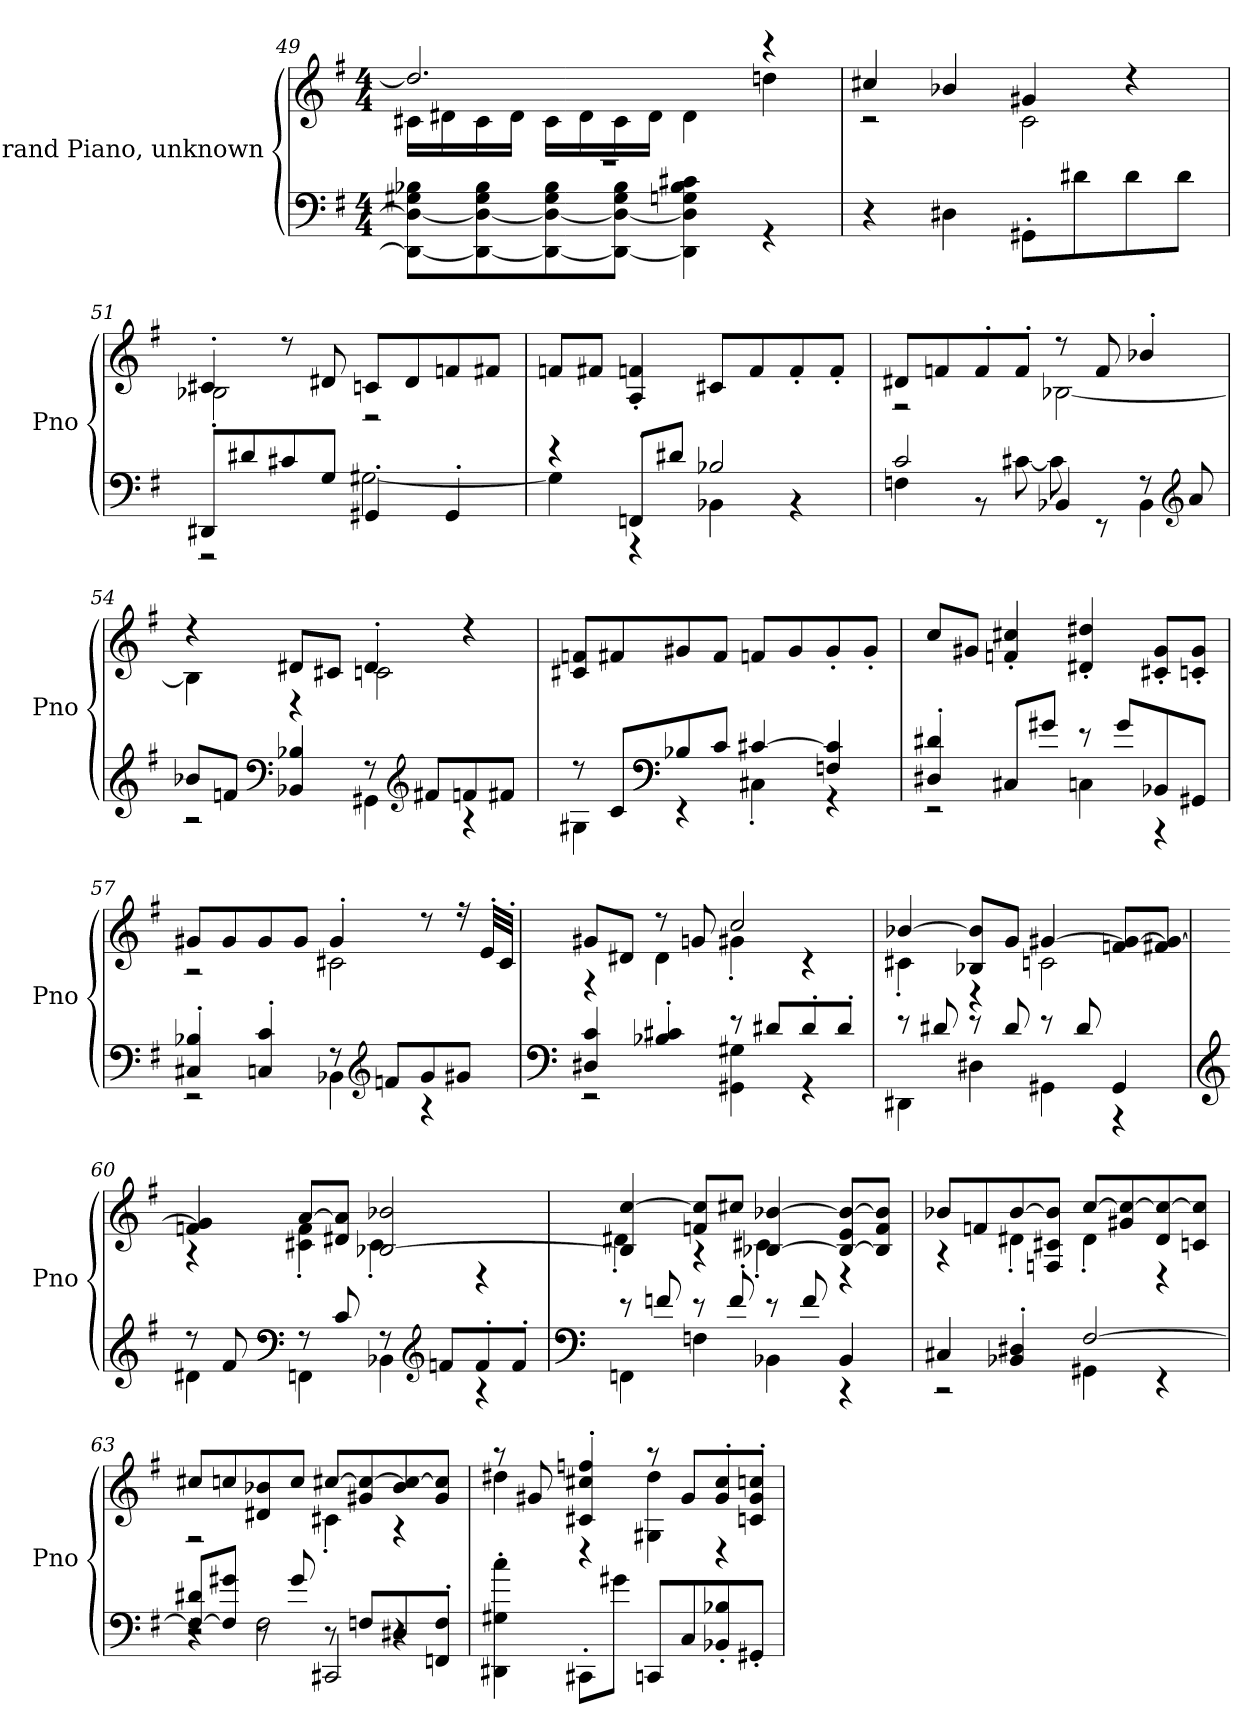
**kern	**kern
*part1	*part1
*staff2	*staff1
*I"Grand Piano, unknown	*
*I'Pno	*
*clefF4	*clefG2
*k[f#]	*k[f#]
*M4/4	*M4/4
=49	=49
*^	*^
1r	8DD#\_ 8D#\_ 8G#X\ 8B-X\L	2.dd#/]	16c#X\LL
.	.	.	16d#X\
.	8DD#\_ 8D#\_ 8G#\ 8B-\	.	16c#\
.	.	.	16d#\JJ
.	8DD#\_ 8D#\_ 8G#\ 8B-\	.	16c#\LL
.	.	.	16d#\
.	8DD#\_ 8D#\_ 8G#\ 8B-\J	.	16c#\
.	.	.	16d#\JJ
.	4DD#\] 4D#\] 4Gn\ 4B-\ 4c#X\	.	4d#\
.	4r	4r	4ddn\
*v	*v	*	*
=50	=50	=50
4r	4cc#X/	2r
4D#X\	4b-X/	.
8GG#X'\L	4g#X/	2c\
8d#X\	.	.
8d#\	4r	.
8d#\J	.	.
!!LO:LB:g=z	!!
=51	=51	=51
*^	*	*
8DD#X'/L	2r	4c#X'/	2B-X\
8d#X/	.	.	.
8c#X/	.	8r	.
8G/J	.	8d#X/	.
4GG#X'/	[2G#X\	8cn/L	2r
.	.	8d#/	.
4GG#'/	.	8fn/	.
.	.	8f#X/J	.
*	*	*v	*v
=52	=52	=52
4r	4G#\]	8fn/L
.	.	8f#X/J
8FFn'/L	4r	4A/' 4fn/'
8d#X/J	.	.
2B-X/	4BB-X\	8c#X/L
.	.	8f/
.	4r	8f'/
.	.	8f'/J
=53	=53	=53
*	*	*^
2c/	4Fn\	8d#X/L	2r
.	.	8fn/	.
.	8r	8f'/	.
.	[8c#X\	8f'/J	.
4BB-X/	8c#\]	8r	[2B-X\
.	8r	8f/	.
8r	4BB-\	4b-X'/	.
*clefG2	*	*	*
8a/	.	.	.
!!LO:PB:g=z	!!
=54	=54	=54	=54
8b-X/L	2r	4r	4B-\]
8fn/J	.	.	.
*clefF4	*	*	*
4BB-X/ 4B-X/	.	8d#X/L	4r
.	.	8c#X/J	.
8r	4GG#X\	4d#'/	2cn\
*clefG2	*	*	*
8f#X/L	.	.	.
8fn/	4r	4r	.
8f#X/J	.	.	.
*	*	*v	*v
=55	=55	=55
8r	4G#X\	8c#X/ 8fn/L
8c/L	.	8f#X/
*clefF4	*	*
8B-X/	4r	8g#X/
8c/J	.	8f#/J
[4c#X/	4C#X'\	8fn/L
.	.	8g#/
4Fn/ 4c#/]	4r	8g#'/
.	.	8g#'/J
=56	=56	=56
4D#X/' 4d#X/'	2r	8cc/L
.	.	8g#X/J
8C#X'/L	.	4fn/' 4cc#X/'
8g#X/J	.	.
8r	4Cn\	4d#X/' 4dd#X/'
8g#/L	.	.
8BB-X/	4r	8c#X/' 8g#/'L
8GG#X/J	.	8cn/' 8g#/'J
!!LO:LB:g=z
=57	=57	=57
*	*	*^
4C#X/' 4B-X/'	2r	8g#X/L	2r
.	.	8g#/	.
4Cn/' 4c/'	.	8g#/	.
.	.	8g#/J	.
8r	4BB-X\	4g#'/	2c#X\
*clefG2	*	*	*
8fn/L	.	.	.
8g/	4r	8r	.
8g#X/J	.	16r	.
.	.	32e'/LLL	.
.	.	32c#'/JJJ	.
=58	=58	=58	=58
*clefF4	*	*	*
4D#X/ 4c/	2r	8g#X/L	4r
.	.	8d#X/J	.
4B-X/' 4c#X/'	.	8r	4d#\
.	.	8gn/	.
8r	4GG#X\ 4G#X\	2cc/	4g#X'\
8d#X/L	.	.	.
8d#'/	4r	.	4r
8d#'/J	.	.	.
=59	=59	=59	=59
8r	4DD#X\	[4b-X/	4c#X'\
8d#X/	.	.	.
8r	4D#X\	8B-X/ 8b-/]L	4r
8d#/	.	8g/J	.
8r	4GG#X\	[4g#X/	2cn\
8d#/	.	.	.
4GG#/	4r	8fn/ 8g#/_L	.
.	.	8f#X/ 8g#/_J	.
!!LO:LB:g=z	!!
=60	=60	=60	=60
*clefG2	*	*	*
8r	4d#X\	4fn/ 4g#/]	4r
8f#/	.	.	.
*clefF4	*	*	*
8r	4FFn\	[8a/L	4c#X\' 4f\'
8c/	.	8d#X/ 8a/]J	.
8r	4BB-X\	[2B-X/ 2b-X/	4c#'\
*clefG2	*	*	*
8fn/L	.	.	.
8f'/	4r	.	4r
8f'/J	.	.	.
=61	=61	=61	=61
*clefF4	*	*	*
8r	4FFn\	4B-/] [4cc/	4d#X'\
8fn/	.	.	.
8r	4Fn\	8fn/ 8cc/]L	4r
8f'/	.	8cc#X/J	.
8r	4BB-X\	[4B-X/ [4b-X/	4c#X'\
8f/	.	.	.
4BB-/	4r	8B-/_ 8e/ 8b-/_L	4r
.	.	8B-/] 8f/ 8b-/]J	.
!!LO:LB:g=z	!!
=62	=62	=62	=62
4C#X/	2r	8b-X/L	4r
.	.	8fn/	.
4BB-X/' 4D#X/'	.	[8b-/	4d#X'\
.	.	8Fn/ 8c#X/ 8b-/]J	.
[2F#/	4GG#X\	[8cc/L	4d#'\
.	.	8g#X/ 8cc/_	.
.	4r	8d#/ 8cc/_	4r
.	.	8cn/ 8cc/]J	.
=63	=63	=63	=63
*	*^	*	*
8F#/_ 8d#X/L	4r	2r	8cc#X/L	2r
8F#/] 8g#X/J	.	.	8ccn/	.
8r	2F#\	.	8d#X/ 8b-X/	.
8g#/	.	.	8cc/J	.
8r	.	2CC#X/	[8cc#X/L	4c#X'\
8Fn/L	.	.	8g#X/ 8cc#/_	.
8D#X/	4r	.	8b-/ 8cc#/_	4r
8FFn/' 8F/'J	.	.	8g#/ 8cc#/]J	.
*v	*v	*v	*	*
=64	=64	=64
4DD#X\' 4G#X\' 4cc\'	8r	4dd#X\
.	8g#X/	.
8CC#X'\L	4c#X/' 4cc#X/' 4ffn/'	4r
8g#X\J	.	.
8CCn/L	8r	4G#X\ 4dd#\
8C/	8g#/L	.
8BB-X/' 8B-X/'	8g#/' 8cc#/'	4r
8GG#X'/J	8cn/' 8g#/' 8ccn/'J	.
*	*v	*v
=	=
*-	*-
